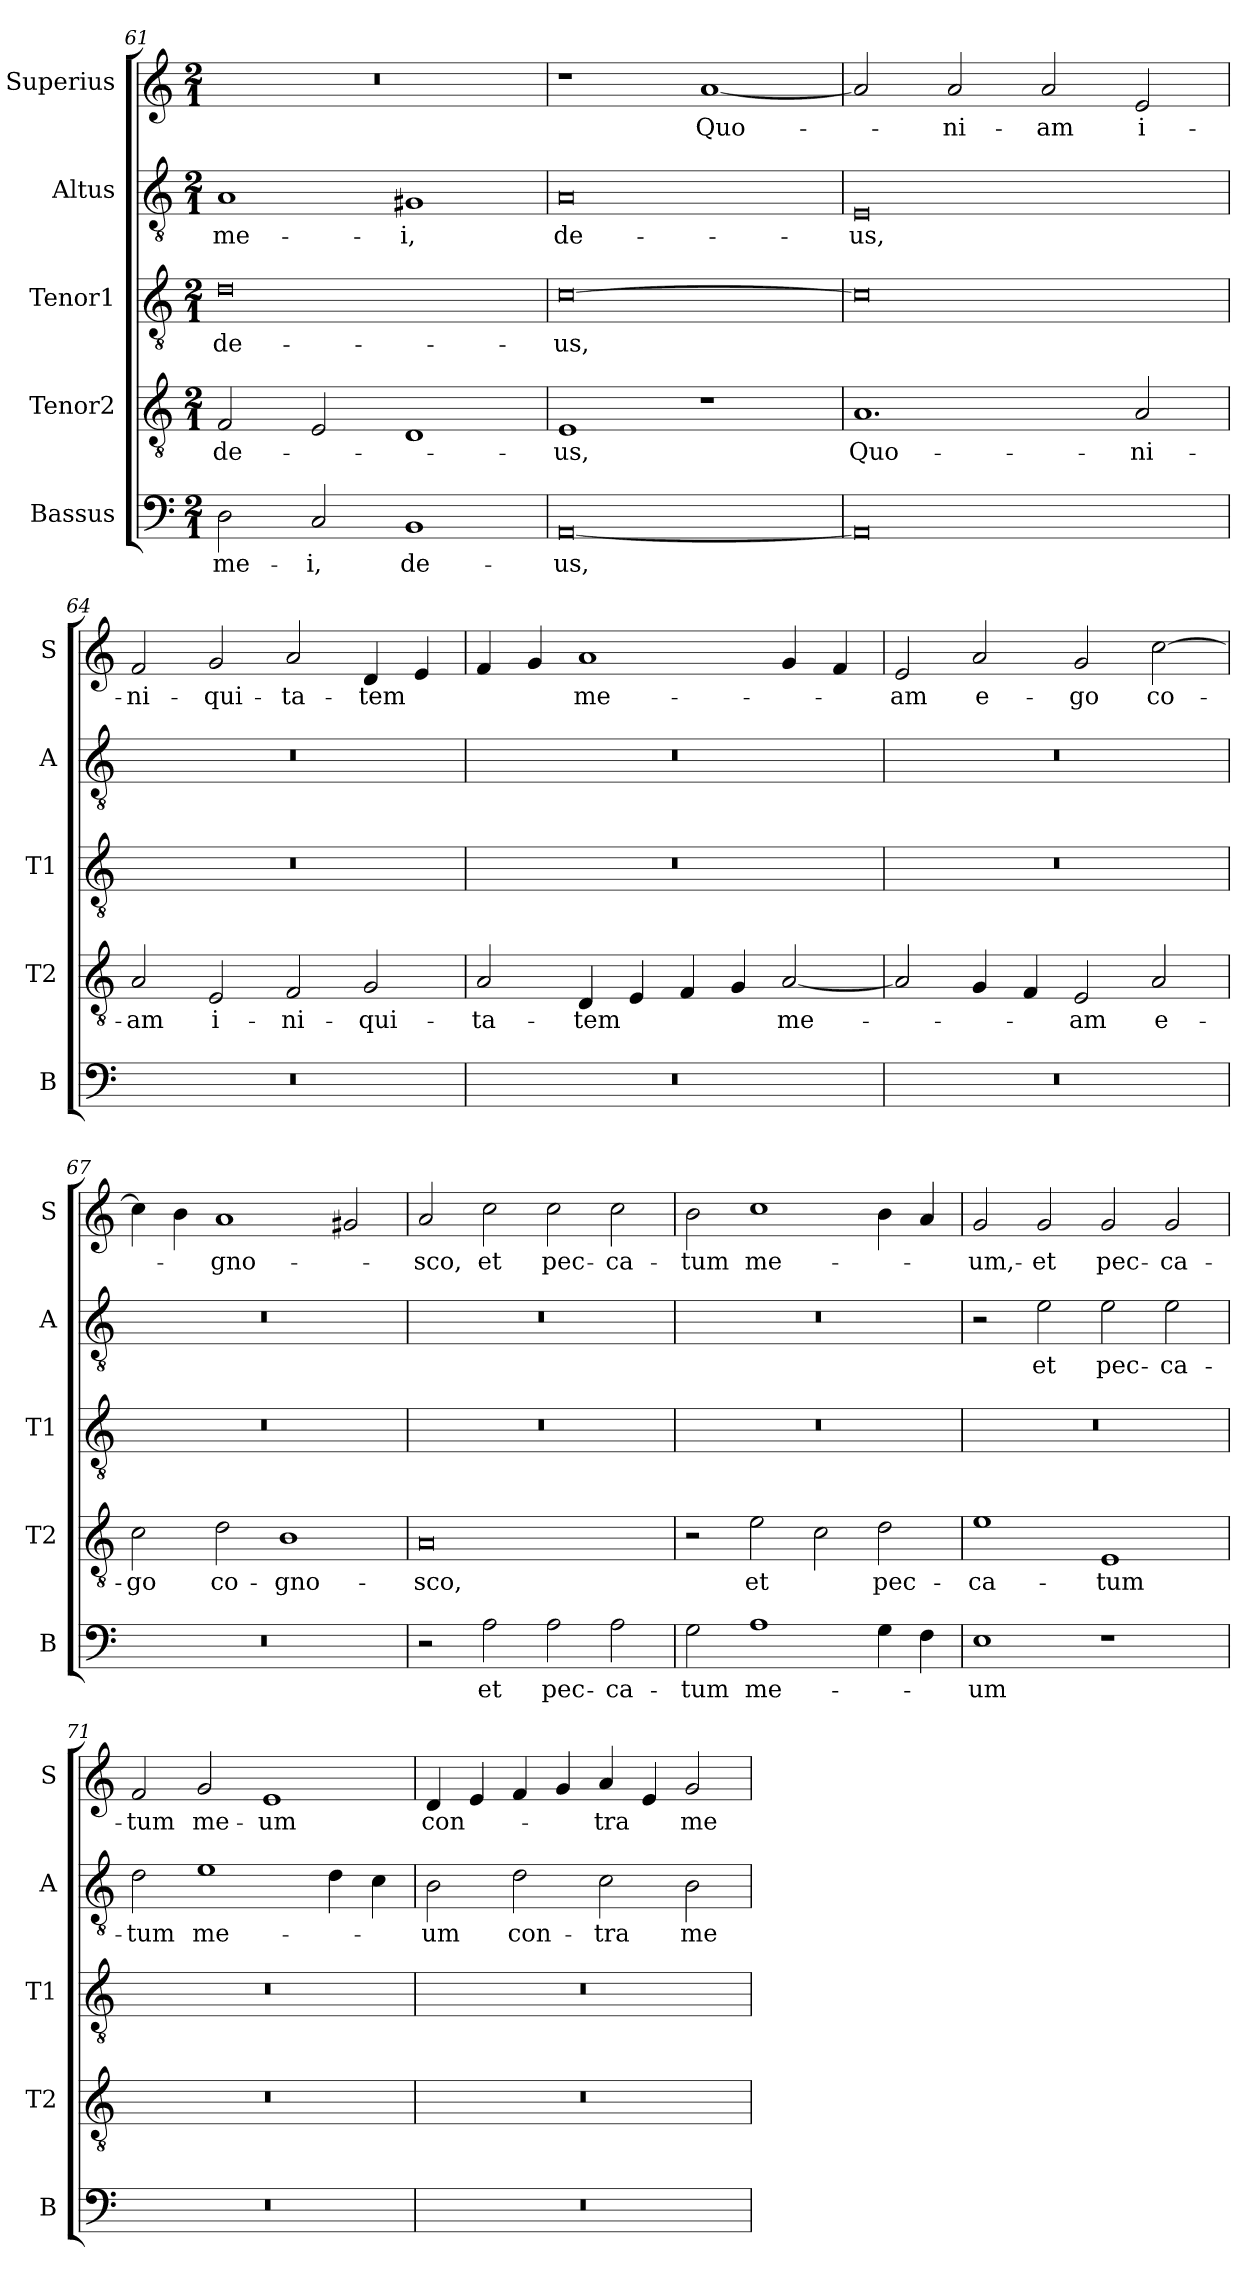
**kern	**text	**kern	**text	**kern	**text	**kern	**text	**kern	**text
*part5	*part5	*part4	*part4	*part3	*part3	*part2	*part2	*part1	*part1
*staff5	*staff5	*staff4	*staff4	*staff3	*staff3	*staff2	*staff2	*staff1	*staff1
*I"Bassus	*	*I"Tenor2	*	*I"Tenor1	*	*I"Altus	*	*I"Superius	*
*I'B	*	*I'T2	*	*I'T1	*	*I'A	*	*I'S	*
*clefF4	*	*clefGv2	*	*clefGv2	*	*clefGv2	*	*clefG2	*
*k[]	*	*k[]	*	*k[]	*	*k[]	*	*k[]	*
*M2/1	*	*M2/1	*	*M2/1	*	*M2/1	*	*M2/1	*
=61	=61	=61	=61	=61	=61	=61	=61	=61	=61
2D	me-	2F	de-	0d	de-	1A	me-	0r	.
2C	-i,	2E	.	.	.	.	.	.	.
1BB	de-	1D	.	.	.	1G#X	-i,	.	.
=62	=62	=62	=62	=62	=62	=62	=62	=62	=62
[0AA	-us,	1E	-us,	[0c	-us,	0A	de-	1r	.
.	.	1r	.	.	.	.	.	[1a	Quo-
=63	=63	=63	=63	=63	=63	=63	=63	=63	=63
0AA]	.	1.A	Quo-	0c]	.	0E	-us,	2a]	.
.	.	.	.	.	.	.	.	2a	-ni-
.	.	.	.	.	.	.	.	2a	-am
.	.	2A	-ni-	.	.	.	.	2e	i-
=64	=64	=64	=64	=64	=64	=64	=64	=64	=64
0r	.	2A	-am	0r	.	0r	.	2f	-ni-
.	.	2E	i-	.	.	.	.	2g	-qui-
.	.	2F	-ni-	.	.	.	.	2a	-ta-
.	.	2G	-qui-	.	.	.	.	4d	-tem
.	.	.	.	.	.	.	.	4e	.
=65	=65	=65	=65	=65	=65	=65	=65	=65	=65
0r	.	2A	-ta-	0r	.	0r	.	4f	.
.	.	.	.	.	.	.	.	4g	.
.	.	4D	-tem	.	.	.	.	1a	me-
.	.	4E	.	.	.	.	.	.	.
.	.	4F	.	.	.	.	.	.	.
.	.	4G	.	.	.	.	.	.	.
.	.	[2A	me-	.	.	.	.	4g	.
.	.	.	.	.	.	.	.	4f	.
=66	=66	=66	=66	=66	=66	=66	=66	=66	=66
0r	.	2A]	.	0r	.	0r	.	2e	-am
.	.	4G	.	.	.	.	.	2a	e-
.	.	4F	.	.	.	.	.	.	.
.	.	2E	-am	.	.	.	.	2g	-go
.	.	2A	e-	.	.	.	.	[2cc	co-
=67	=67	=67	=67	=67	=67	=67	=67	=67	=67
0r	.	2c	-go	0r	.	0r	.	4cc]	.
.	.	.	.	.	.	.	.	4b	.
.	.	2d	co-	.	.	.	.	1a	-gno-
.	.	1B	-gno-	.	.	.	.	.	.
.	.	.	.	.	.	.	.	2g#X	.
=68	=68	=68	=68	=68	=68	=68	=68	=68	=68
2r	.	0A	-sco,	0r	.	0r	.	2a	-sco,
2A	et	.	.	.	.	.	.	2cc	et
2A	pec-	.	.	.	.	.	.	2cc	pec-
2A	-ca-	.	.	.	.	.	.	2cc	-ca-
=69	=69	=69	=69	=69	=69	=69	=69	=69	=69
2G	-tum	2r	.	0r	.	0r	.	2b	-tum
1A	me-	2e	et	.	.	.	.	1cc	me-
.	.	2c	.	.	.	.	.	.	.
4G	.	2d	pec-	.	.	.	.	4b	.
4F	.	.	.	.	.	.	.	4a	.
=70	=70	=70	=70	=70	=70	=70	=70	=70	=70
1E	-um	1e	-ca-	0r	.	2r	.	2g	-um,-
.	.	.	.	.	.	2e	et	2g	-et
1r	.	1E	-tum	.	.	2e	pec-	2g	pec-
.	.	.	.	.	.	2e	-ca-	2g	-ca-
=71	=71	=71	=71	=71	=71	=71	=71	=71	=71
0r	.	0r	.	0r	.	2d	-tum	2f	-tum
.	.	.	.	.	.	1e	me-	2g	me-
.	.	.	.	.	.	.	.	1e	-um
.	.	.	.	.	.	4d	.	.	.
.	.	.	.	.	.	4c	.	.	.
=72	=72	=72	=72	=72	=72	=72	=72	=72	=72
0r	.	0r	.	0r	.	2B	-um	4d	con-
.	.	.	.	.	.	.	.	4e	.
.	.	.	.	.	.	2d	con-	4f	.
.	.	.	.	.	.	.	.	4g	.
.	.	.	.	.	.	2c	-tra	4a	-tra
.	.	.	.	.	.	.	.	4e	.
.	.	.	.	.	.	2B	me	2g	me
=	=	=	=	=	=	=	=	=	=
*-	*-	*-	*-	*-	*-	*-	*-	*-	*-
